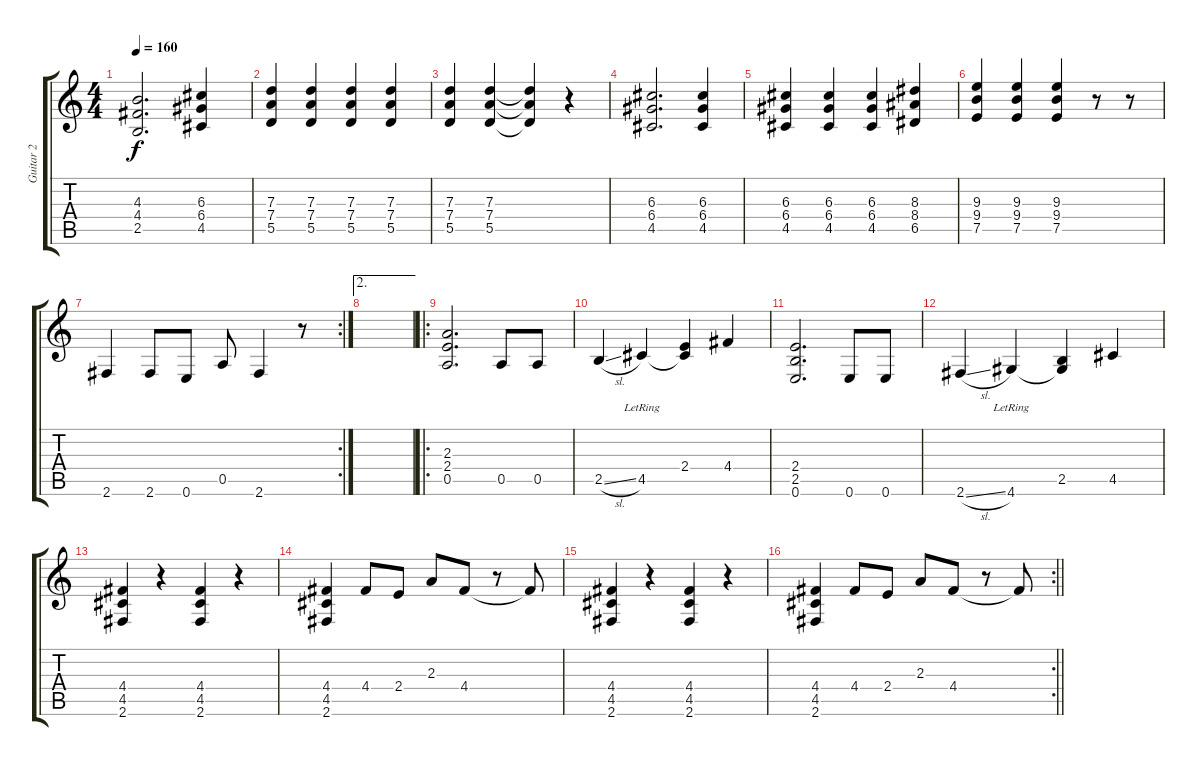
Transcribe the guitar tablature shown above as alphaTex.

\track ("Guitar 2" "Guitar 2") {instrument overdrivenguitar}
\staff {score tabs}
\tuning (E4 B3 G3 D3 A2 E2) {hide}
\ts (4 4)
\tempo 160
\clef g2
\ks c
(4.3{t} 4.4{t} 2.5{t}).2{d dy f} (6.3 6.4 4.5).4 |
(7.3 7.4 5.5).4 (7.3 7.4 5.5).4 (7.3 7.4 5.5).4 (7.3 7.4 5.5).4 |
(7.3 7.4 5.5).4 (7.3 7.4 5.5).4 (7.3{t} 7.4{t} 5.5{t}).4 r.4 |
(6.3 6.4 4.5).2{d} (6.3 6.4 4.5).4 |
(6.3 6.4 4.5).4 (6.3 6.4 4.5).4 (6.3 6.4 4.5).4 (8.3 8.4 6.5).4 |
(9.3 9.4 7.5).4 (9.3 9.4 7.5).4 (9.3 9.4 7.5).4 r.8 r.8 |
\rc 2
2.6.4 2.6.8 0.6.8 0.5.8 2.6.4 r.8 |
\ae 2
|
\ro
(2.3 2.4 0.5).2{d} 0.5.8 0.5.8 |
2.5{sl}.4 4.5{lr}.4 (2.4 4.5{t}).4 4.4.4 |
(2.4 2.5 0.6).2{d} 0.6.8 0.6.8 |
2.6{sl}.4 4.6{lr}.4 (2.5 4.6{t}).4 4.5.4 |
(4.4 4.5 2.6).4 r.4 (4.4 4.5 2.6).4 r.4 |
(4.4 4.5 2.6).4 4.4.8 2.4.8 2.3.8 4.4.8 r.8 4.4{t}.8 |
(4.4 4.5 2.6).4 r.4 (4.4 4.5 2.6).4 r.4 |
\rc 2
\barLineRight lightlight
(4.4 4.5 2.6).4 4.4.8 2.4.8 2.3.8 4.4.8 r.8 4.4{t}.8
